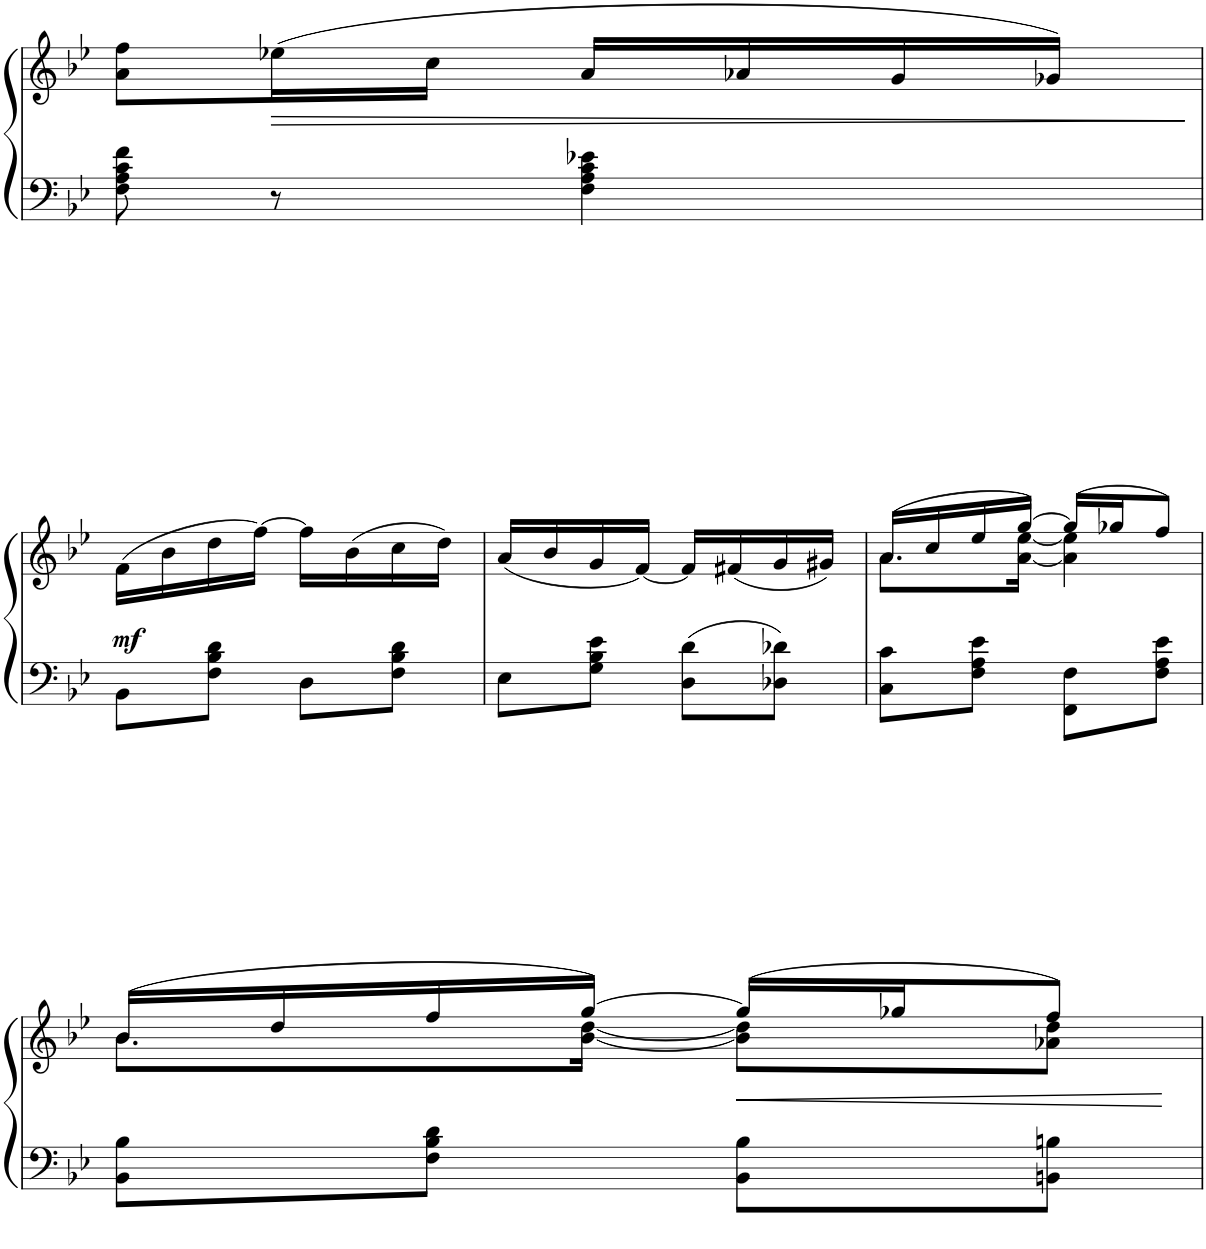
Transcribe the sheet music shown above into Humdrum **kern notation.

**kern	**kern	**dynam
*part1	*part1	*part1
*staff2	*staff1	*staff1/2
*I"Piano	*	*
*I'Pno	*	*
!!LO:PB:g=z
*clefF4	*clefG2	*
*k[b-e-]	*k[b-e-]	*
*M2/4	*M2/4	*
=12	=12	=12
8F\ 8A\ 8c\ 8f\	8a\ 8ff\L	.
!	!	!LO:HP:b
8r	(16ee-X\L	>
.	16cc\JJ	.
4F\ 4A\ 4c\ 4e-X\	16a/LL	.
.	16a-X/	.
.	16g/	.
.	16g-X/JJ)	.
.	.	]
!!LO:LB:g=z
=13	=13	=13
!	!	!LO:DY:b
8BB-\L	(16f\LL	mf
.	16b-\	.
8F\ 8B-\ 8d\J	16dd\	.
.	[16ff\JJ)	.
8D\L	16ff\LL]	.
.	(16b-\	.
8F\ 8B-\ 8d\J	16cc\	.
.	16dd\JJ)	.
=14	=14	=14
8E-\L	(16a/LL	.
.	16b-/	.
8G\ 8B-\ 8e-\J	16g/	.
.	[16f/JJ)	.
8D\ 8d\L	16f/LL]	.
.	(16f#X/	.
8D-X\ 8d-X\J	16g/	.
.	16g#X/JJ)	.
=15	=15	=15
*	*^	*
!	!LO:N:head=solid	!LO:N:head=solid	!
8C\ 8c\L	(16a/LL	8.a\L	.
.	16cc/	.	.
8F\ 8A\ 8e-\J	16ee-/	.	.
.	[16gg/JJ)	[16a\ [16ee-\Jk	.
8FF\ 8F\L	(16gg/LL]	4a\] 4ee-\]	.
.	16gg-X/J	.	.
8F\ 8A\ 8e-\J	8ff/J)	.	.
!!LO:LB:g=z	!!
=16	=16	=16	=16
!	!LO:N:head=solid	!LO:N:head=solid	!
8BB-\ 8B-\L	(16b-/LL	8.b-\L	.
.	16dd/	.	.
8F\ 8B-\ 8d\J	16ff/	.	.
.	[16gg/JJ)	[16b-\ [16dd\Jk	.
!	!	!	!LO:HP:b
8BB-\ 8B-\L	(16gg/LL]	8b-\] 8dd\]L	<
.	16gg-X/J	.	.
8BBn\ 8Bn\J	8ff/J)	8a-X\ 8dd\J	.
*	*v	*v	*
.	.	[
=	=	=
*-	*-	*-
